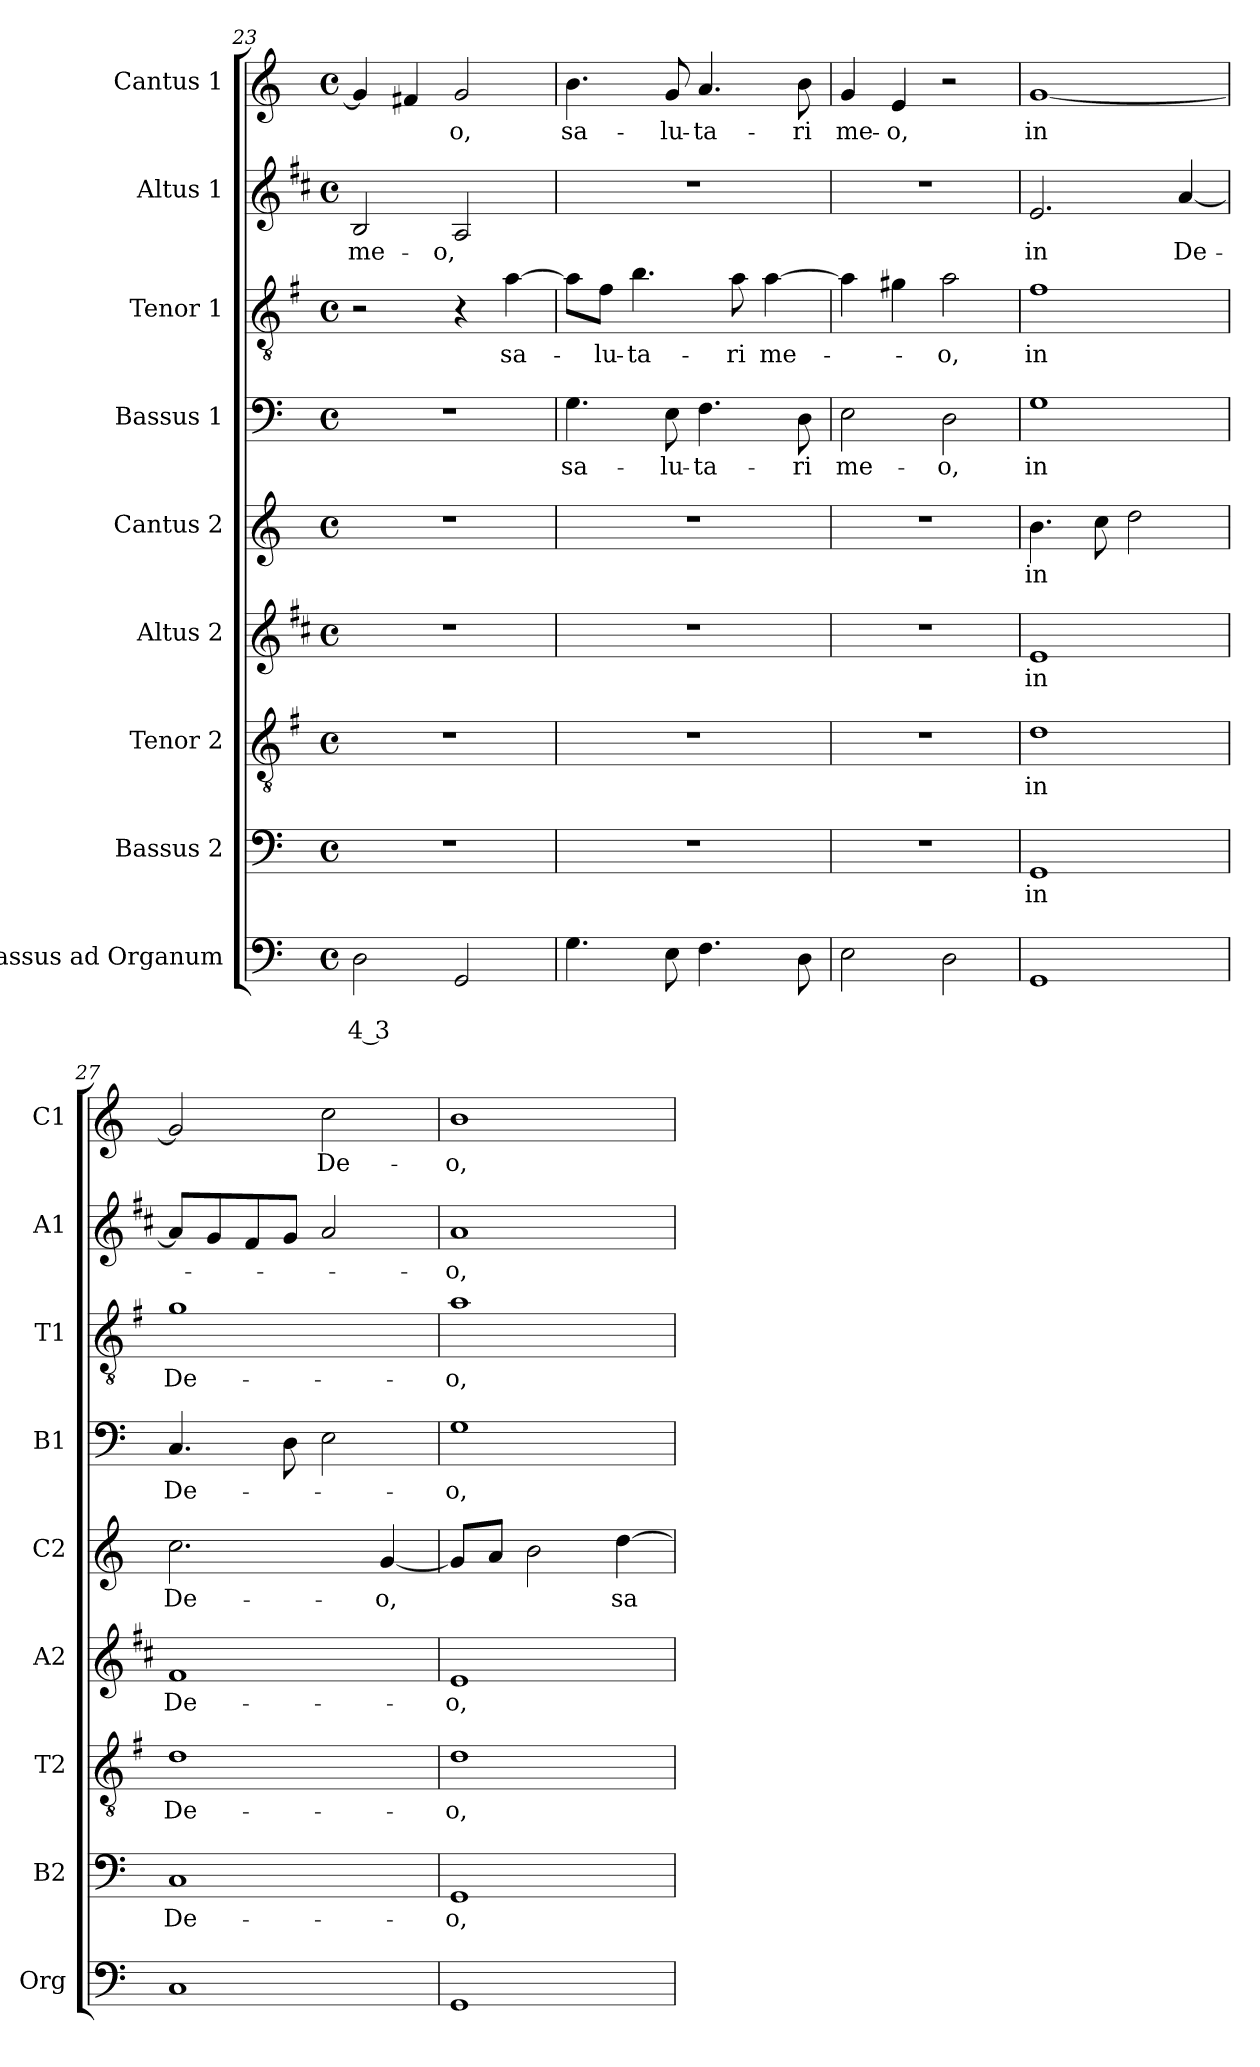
**kern	**text	**text	**kern	**text	**kern	**text	**kern	**text	**kern	**text	**kern	**text	**kern	**text	**kern	**text	**kern	**text
*part9	*part9	*part9	*part8	*part8	*part7	*part7	*part6	*part6	*part5	*part5	*part4	*part4	*part3	*part3	*part2	*part2	*part1	*part1
*staff9	*staff9	*staff9	*staff8	*staff8	*staff7	*staff7	*staff6	*staff6	*staff5	*staff5	*staff4	*staff4	*staff3	*staff3	*staff2	*staff2	*staff1	*staff1
*I"Bassus ad Organum	*	*	*I"Bassus 2	*	*I"Tenor 2	*	*I"Altus 2	*	*I"Cantus 2	*	*I"Bassus 1	*	*I"Tenor 1	*	*I"Altus 1	*	*I"Cantus 1	*
*I'Org	*	*	*I'B2	*	*I'T2	*	*I'A2	*	*I'C2	*	*I'B1	*	*I'T1	*	*I'A1	*	*I'C1	*
*clefF4	*	*	*clefF4	*	*clefGv2	*	*clefG2	*	*clefG2	*	*clefF4	*	*clefGv2	*	*clefG2	*	*clefG2	*
*	*	*	*	*	*ITrd4c7	*	*ITrd1c2	*	*	*	*	*	*ITrd4c7	*	*ITrd1c2	*	*	*
*k[]	*	*	*k[]	*	*k[]	*	*k[]	*	*k[]	*	*k[]	*	*k[]	*	*k[]	*	*k[]	*
*C:	*	*	*C:	*	*C:	*	*C:	*	*C:	*	*C:	*	*C:	*	*C:	*	*C:	*
*M4/4	*	*	*M4/4	*	*M4/4	*	*M4/4	*	*M4/4	*	*M4/4	*	*M4/4	*	*M4/4	*	*M4/4	*
*met(c)	*	*	*met(c)	*	*met(c)	*	*met(c)	*	*met(c)	*	*met(c)	*	*met(c)	*	*met(c)	*	*met(c)	*
=23	=23	=23	=23	=23	=23	=23	=23	=23	=23	=23	=23	=23	=23	=23	=23	=23	=23	=23
!	!	!LO:LY:b	!	!	!	!	!	!	!	!	!	!	!	!	!	!LO:LY:b	!	!
2D\	.	4 3	1r	.	1r	.	1r	.	1r	.	1r	.	2r	.	2A/	me-	4g/]	.
.	.	.	.	.	.	.	.	.	.	.	.	.	.	.	.	.	4f#X/	.
!	!	!	!	!	!	!	!	!	!	!	!	!	!	!	!	!LO:LY:b	!	!LO:LY:b
2GG/	.	.	.	.	.	.	.	.	.	.	.	.	4r	.	2G/	-o,	2g/	-o,
!	!	!	!	!	!	!	!	!	!	!	!	!	!	!LO:LY:b	!	!	!	!
.	.	.	.	.	.	.	.	.	.	.	.	.	[4d\	sa-	.	.	.	.
=24	=24	=24	=24	=24	=24	=24	=24	=24	=24	=24	=24	=24	=24	=24	=24	=24	=24	=24
!	!	!	!	!	!	!	!	!	!	!	!	!LO:LY:b	!	!	!	!	!	!LO:LY:b
4.G\	.	.	1r	.	1r	.	1r	.	1r	.	4.G\	sa-	8d\L]	.	1r	.	4.b\	sa-
!	!	!	!	!	!	!	!	!	!	!	!	!	!	!LO:LY:b	!	!	!	!
.	.	.	.	.	.	.	.	.	.	.	.	.	8B\J	-lu-	.	.	.	.
!	!	!	!	!	!	!	!	!	!	!	!	!	!	!LO:LY:b	!	!	!	!
.	.	.	.	.	.	.	.	.	.	.	.	.	4.e\	-ta-	.	.	.	.
!	!	!	!	!	!	!	!	!	!	!	!	!LO:LY:b	!	!	!	!	!	!LO:LY:b
8E\	.	.	.	.	.	.	.	.	.	.	8E\	-lu-	.	.	.	.	8g/	-lu-
!	!	!	!	!	!	!	!	!	!	!	!	!LO:LY:b	!	!	!	!	!	!LO:LY:b
4.F\	.	.	.	.	.	.	.	.	.	.	4.F\	-ta-	.	.	.	.	4.a/	-ta-
!	!	!	!	!	!	!	!	!	!	!	!	!	!	!LO:LY:b	!	!	!	!
.	.	.	.	.	.	.	.	.	.	.	.	.	8d\	-ri	.	.	.	.
!	!	!	!	!	!	!	!	!	!	!	!	!	!	!LO:LY:b	!	!	!	!
.	.	.	.	.	.	.	.	.	.	.	.	.	[4d\	me-	.	.	.	.
!	!	!	!	!	!	!	!	!	!	!	!	!LO:LY:b	!	!	!	!	!	!LO:LY:b
8D\	.	.	.	.	.	.	.	.	.	.	8D\	-ri	.	.	.	.	8b\	-ri
!!LO:PB:g=z
=25	=25	=25	=25	=25	=25	=25	=25	=25	=25	=25	=25	=25	=25	=25	=25	=25	=25	=25
!	!	!	!	!	!	!	!	!	!	!	!	!LO:LY:b	!	!	!	!	!	!LO:LY:b
2E\	.	.	1r	.	1r	.	1r	.	1r	.	2E\	me-	4d\]	.	1r	.	4g/	me-
!	!	!	!	!	!	!	!	!	!	!	!	!	!	!	!	!	!	!LO:LY:b
.	.	.	.	.	.	.	.	.	.	.	.	.	4c#X\	.	.	.	4e/	-o,
!	!	!	!	!	!	!	!	!	!	!	!	!LO:LY:b	!	!LO:LY:b	!	!	!	!
2D\	.	.	.	.	.	.	.	.	.	.	2D\	-o,	2d\	-o,	.	.	2r	.
=26	=26	=26	=26	=26	=26	=26	=26	=26	=26	=26	=26	=26	=26	=26	=26	=26	=26	=26
!	!	!	!	!LO:LY:b	!	!LO:LY:b	!	!LO:LY:b	!	!LO:LY:b	!	!LO:LY:b	!	!LO:LY:b	!	!LO:LY:b	!	!LO:LY:b
1GG	.	.	1GG	in	1G	in	1d	in	4.b\	in	1G	in	1B	in	2.d/	in	[1g	in
.	.	.	.	.	.	.	.	.	8cc\	.	.	.	.	.	.	.	.	.
.	.	.	.	.	.	.	.	.	2dd\	.	.	.	.	.	.	.	.	.
!	!	!	!	!	!	!	!	!	!	!	!	!	!	!	!	!LO:LY:b	!	!
.	.	.	.	.	.	.	.	.	.	.	.	.	.	.	[4g/	De-	.	.
=27	=27	=27	=27	=27	=27	=27	=27	=27	=27	=27	=27	=27	=27	=27	=27	=27	=27	=27
!	!	!	!	!LO:LY:b	!	!LO:LY:b	!	!LO:LY:b	!	!LO:LY:b	!	!LO:LY:b	!	!LO:LY:b	!	!	!	!
1C	.	.	1C	De-	1G	De-	1e	De-	2.cc\	De-	4.C/	De-	1c	De-	8g/L]	.	2g/]	.
.	.	.	.	.	.	.	.	.	.	.	.	.	.	.	8f/	.	.	.
.	.	.	.	.	.	.	.	.	.	.	.	.	.	.	8e/	.	.	.
.	.	.	.	.	.	.	.	.	.	.	8D\	.	.	.	8f/J	.	.	.
!	!	!	!	!	!	!	!	!	!	!	!	!	!	!	!	!	!	!LO:LY:b
.	.	.	.	.	.	.	.	.	.	.	2E\	.	.	.	2g/	.	2cc\	De-
!	!	!	!	!	!	!	!	!	!	!LO:LY:b	!	!	!	!	!	!	!	!
.	.	.	.	.	.	.	.	.	[4g/	-o,	.	.	.	.	.	.	.	.
=28	=28	=28	=28	=28	=28	=28	=28	=28	=28	=28	=28	=28	=28	=28	=28	=28	=28	=28
!	!	!	!	!LO:LY:b	!	!LO:LY:b	!	!LO:LY:b	!	!	!	!LO:LY:b	!	!LO:LY:b	!	!LO:LY:b	!	!LO:LY:b
1GG	.	.	1GG	-o,	1G	-o,	1d	-o,	8g/L]	.	1G	-o,	1d	-o,	1g	-o,	1b	-o,
.	.	.	.	.	.	.	.	.	8a/J	.	.	.	.	.	.	.	.	.
.	.	.	.	.	.	.	.	.	2b\	.	.	.	.	.	.	.	.	.
!	!	!	!	!	!	!	!	!	!	!LO:LY:b	!	!	!	!	!	!	!	!
.	.	.	.	.	.	.	.	.	[4dd\	sa-	.	.	.	.	.	.	.	.
=	=	=	=	=	=	=	=	=	=	=	=	=	=	=	=	=	=	=
*-	*-	*-	*-	*-	*-	*-	*-	*-	*-	*-	*-	*-	*-	*-	*-	*-	*-	*-
